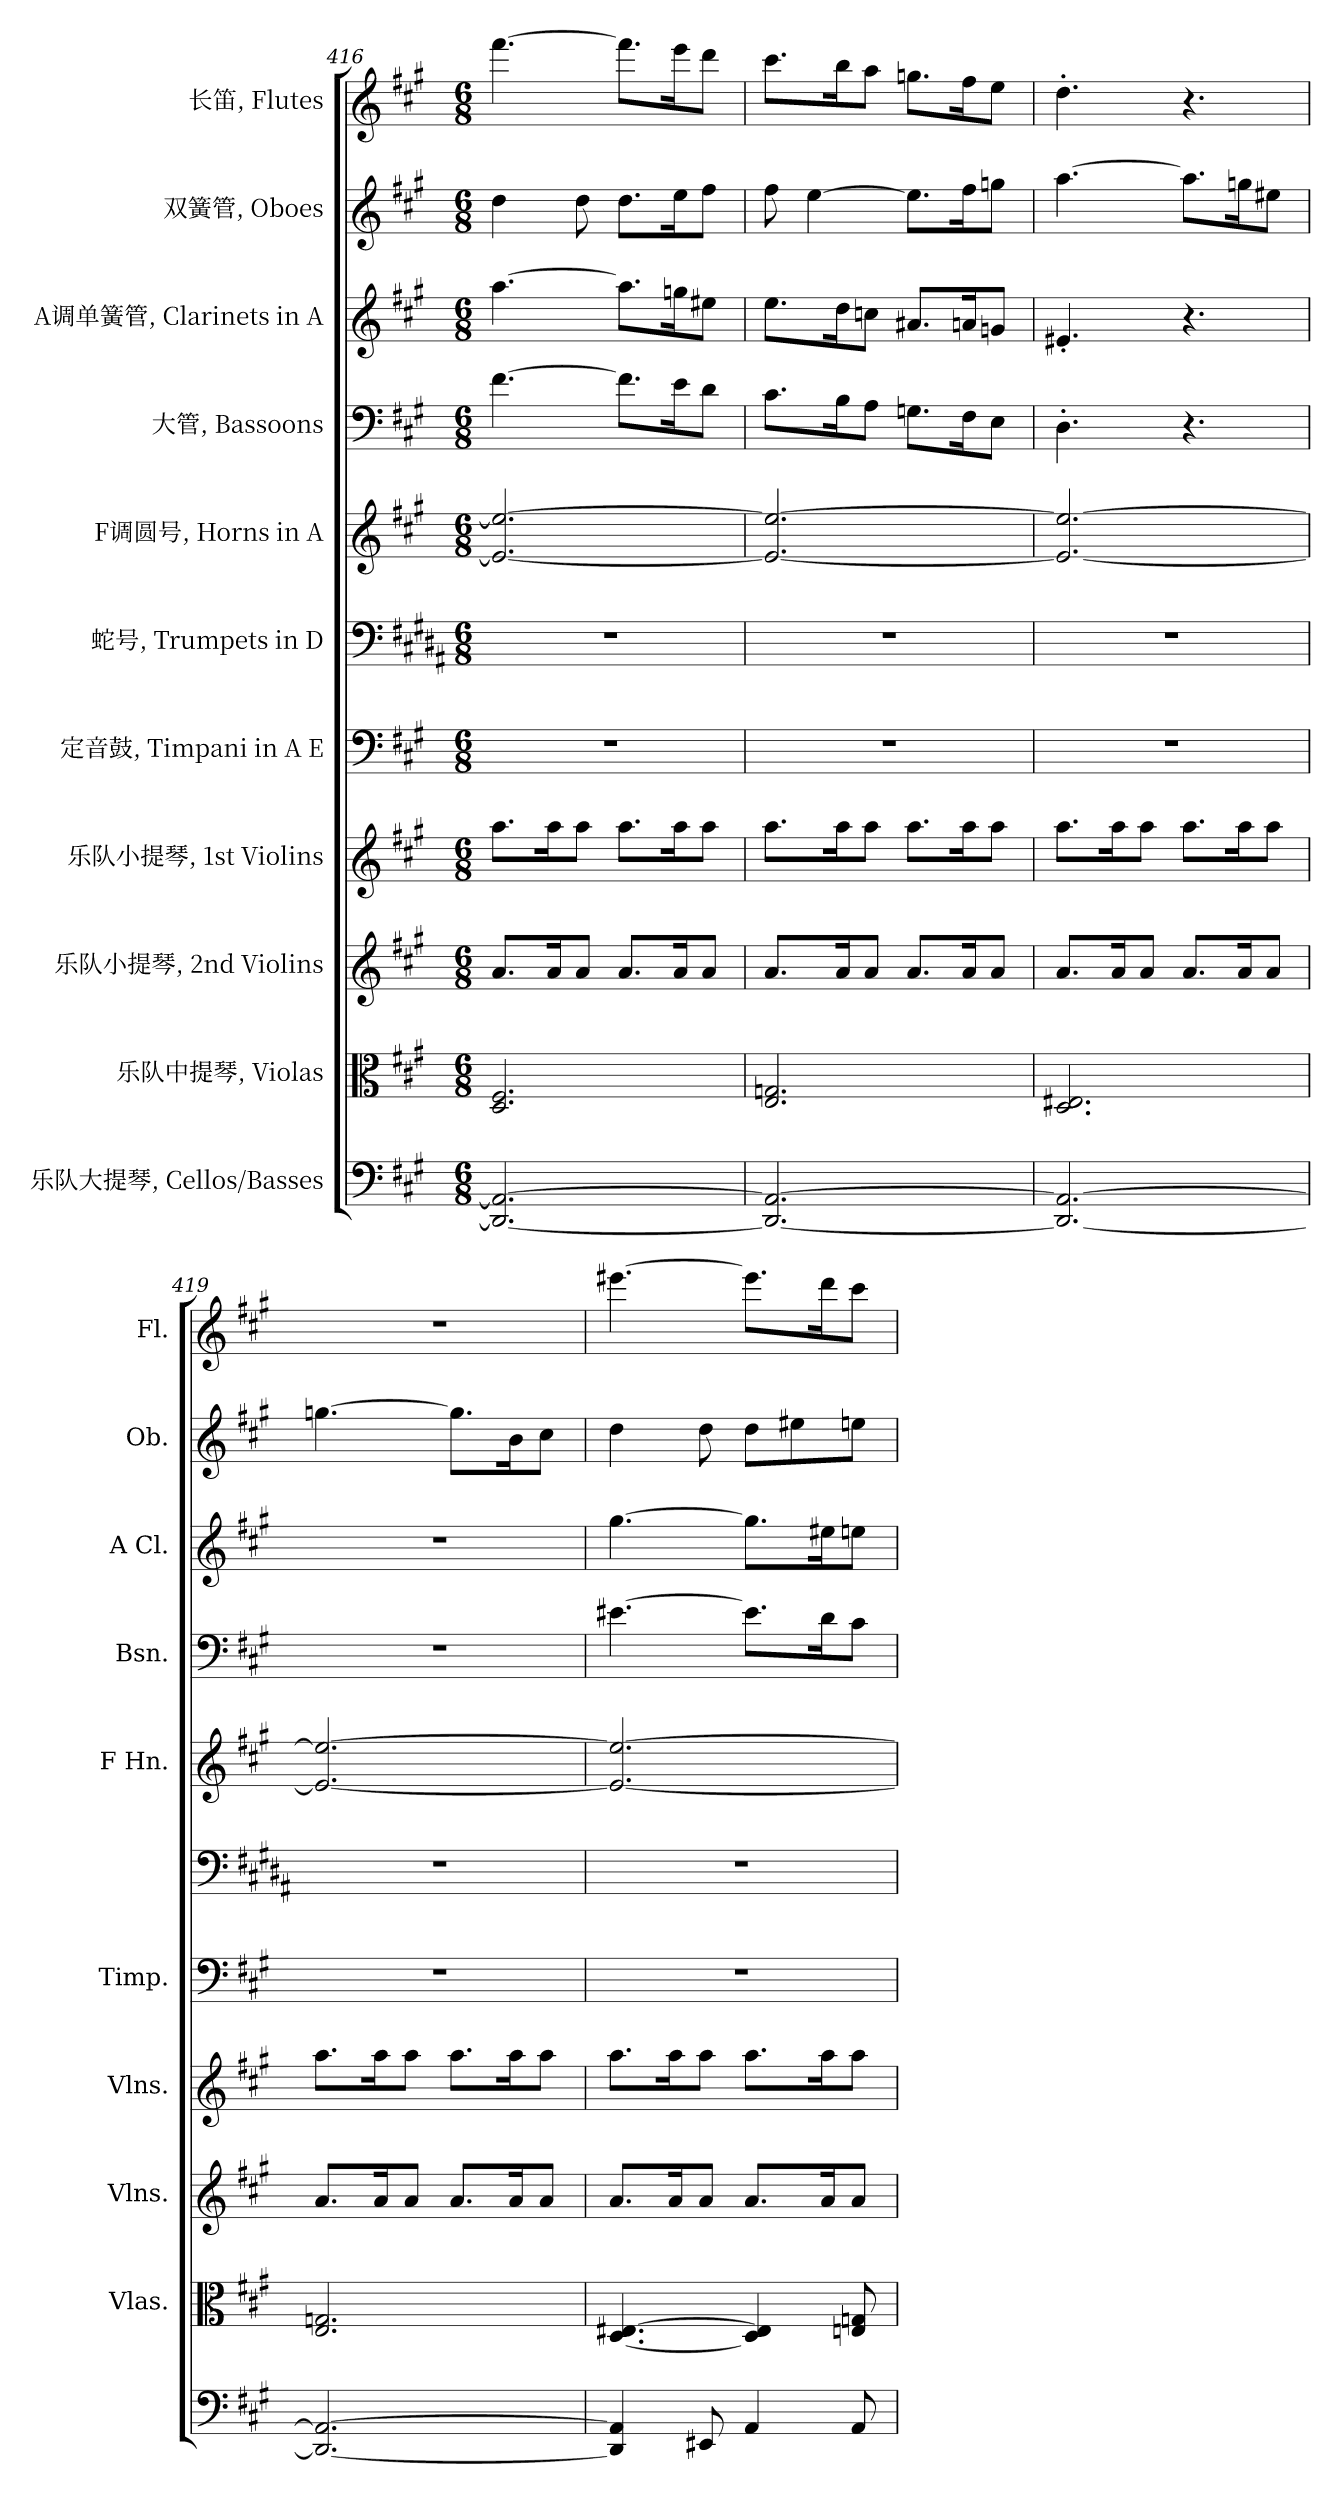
**kern	**kern	**kern	**kern	**kern	**kern	**kern	**kern	**kern	**kern	**kern
*part11	*part10	*part9	*part8	*part7	*part6	*part5	*part4	*part3	*part2	*part1
*staff11	*staff10	*staff9	*staff8	*staff7	*staff6	*staff5	*staff4	*staff3	*staff2	*staff1
*I"乐队大提琴, Cellos/Basses	*I"乐队中提琴, Violas	*I"乐队小提琴, 2nd Violins	*I"乐队小提琴, 1st Violins	*I"定音鼓, Timpani in A E	*I"蛇号, Trumpets in D	*I"F调圆号, Horns in A	*I"大管, Bassoons	*I"A调单簧管, Clarinets in A	*I"双簧管, Oboes	*I"长笛, Flutes
*	*I'Vlas.	*I'Vlns.	*I'Vlns.	*I'Timp.	*	*I'F Hn.	*I'Bsn.	*I'A Cl.	*I'Ob.	*I'Fl.
*clefF4	*clefC3	*clefG2	*clefG2	*clefF4	*clefF4	*clefG2	*clefF4	*clefG2	*clefG2	*clefG2
*	*	*	*	*	*ITrd1c2	*ITrd4c7	*	*ITrd2c3	*	*
*k[f#c#g#]	*k[f#c#g#]	*k[f#c#g#]	*k[f#c#g#]	*k[f#c#g#]	*k[f#c#g#]	*k[f#c#]	*k[f#c#g#]	*k[f#c#g#d#a#e#]	*k[f#c#g#]	*k[f#c#g#]
*M6/8	*M6/8	*M6/8	*M6/8	*M6/8	*M6/8	*M6/8	*M6/8	*M6/8	*M6/8	*M6/8
=416	=416	=416	=416	=416	=416	=416	=416	=416	=416	=416
2.DD/_ 2.AA/_	2.D/ 2.F#/	8.a/L	8.aa\L	2.r	2.r	2.A/_ 2.a/_	[4.f#\	[4.ff#\	4dd\	[4.fff#\
.	.	16a/K	16aa\K	.	.	.	.	.	.	.
.	.	8a/J	8aa\J	.	.	.	.	.	8dd\	.
.	.	8.a/L	8.aa\L	.	.	.	8.f#\L]	8.ff#\L]	8.dd\L	8.fff#\L]
.	.	16a/K	16aa\K	.	.	.	16e\K	16een\K	16ee\K	16eee\K
.	.	8a/J	8aa\J	.	.	.	8d\J	8cc##X\J	8ff#\J	8ddd\J
!!LO:PB:g=z
=417	=417	=417	=417	=417	=417	=417	=417	=417	=417	=417
2.DD/_ 2.AA/_	2.E/ 2.Gn/	8.a/L	8.aa\L	2.r	2.r	2.A/_ 2.a/_	8.c#\L	8.cc#\L	8ff#\	8.ccc#\L
.	.	.	.	.	.	.	.	.	[4ee\	.
.	.	16a/K	16aa\K	.	.	.	16B\K	16b\K	.	16bb\K
.	.	8a/J	8aa\J	.	.	.	8A\J	8an\J	.	8aa\J
.	.	8.a/L	8.aa\L	.	.	.	8.Gn\L	8.f##X/L	8.ee\L]	8.ggn\L
.	.	16a/K	16aa\K	.	.	.	16F#\K	16f#X/K	16ff#\K	16ff#\K
.	.	8a/J	8aa\J	.	.	.	8E\J	8en/J	8ggn\J	8ee\J
=418	=418	=418	=418	=418	=418	=418	=418	=418	=418	=418
2.DD/_ 2.AA/_	2.D/ 2.E#X/	8.a/L	8.aa\L	2.r	2.r	2.A/_ 2.a/_	4.D'\	4.c##X'/	[4.aa\	4.dd'\
.	.	16a/K	16aa\K	.	.	.	.	.	.	.
.	.	8a/J	8aa\J	.	.	.	.	.	.	.
.	.	8.a/L	8.aa\L	.	.	.	4.r	4.r	8.aa\L]	4.r
.	.	16a/K	16aa\K	.	.	.	.	.	16ggn\K	.
.	.	8a/J	8aa\J	.	.	.	.	.	8ee#X\J	.
=419	=419	=419	=419	=419	=419	=419	=419	=419	=419	=419
2.DD/_ 2.AA/_	2.E/ 2.Gn/	8.a/L	8.aa\L	2.r	2.r	2.A/_ 2.a/_	2.r	2.r	[4.ggn\	2.r
.	.	16a/K	16aa\K	.	.	.	.	.	.	.
.	.	8a/J	8aa\J	.	.	.	.	.	.	.
.	.	8.a/L	8.aa\L	.	.	.	.	.	8.gg\L]	.
.	.	16a/K	16aa\K	.	.	.	.	.	16b\K	.
.	.	8a/J	8aa\J	.	.	.	.	.	8cc#\J	.
!!LO:PB:g=z
=420	=420	=420	=420	=420	=420	=420	=420	=420	=420	=420
4DD/] 4AA/]	[4.D/ [4.E#X/	8.a/L	8.aa\L	2.r	2.r	2.A/_ 2.a/_	[4.e#X\	[4.ee#\	4dd\	[4.eee#X\
.	.	16a/K	16aa\K	.	.	.	.	.	.	.
8EE#X/	.	8a/J	8aa\J	.	.	.	.	.	8dd\	.
4AA/	4D/] 4E#/]	8.a/L	8.aa\L	.	.	.	8.e#\L]	8.ee#\L]	8dd\L	8.eee#\L]
.	.	.	.	.	.	.	.	.	8ee#X\	.
.	.	16a/K	16aa\K	.	.	.	16d\K	16cc##X\K	.	16ddd\K
8AA/	8En/ 8Gn/	8a/J	8aa\J	.	.	.	8c#\J	8cc#X\J	8een\J	8ccc#\J
=	=	=	=	=	=	=	=	=	=	=
*-	*-	*-	*-	*-	*-	*-	*-	*-	*-	*-
